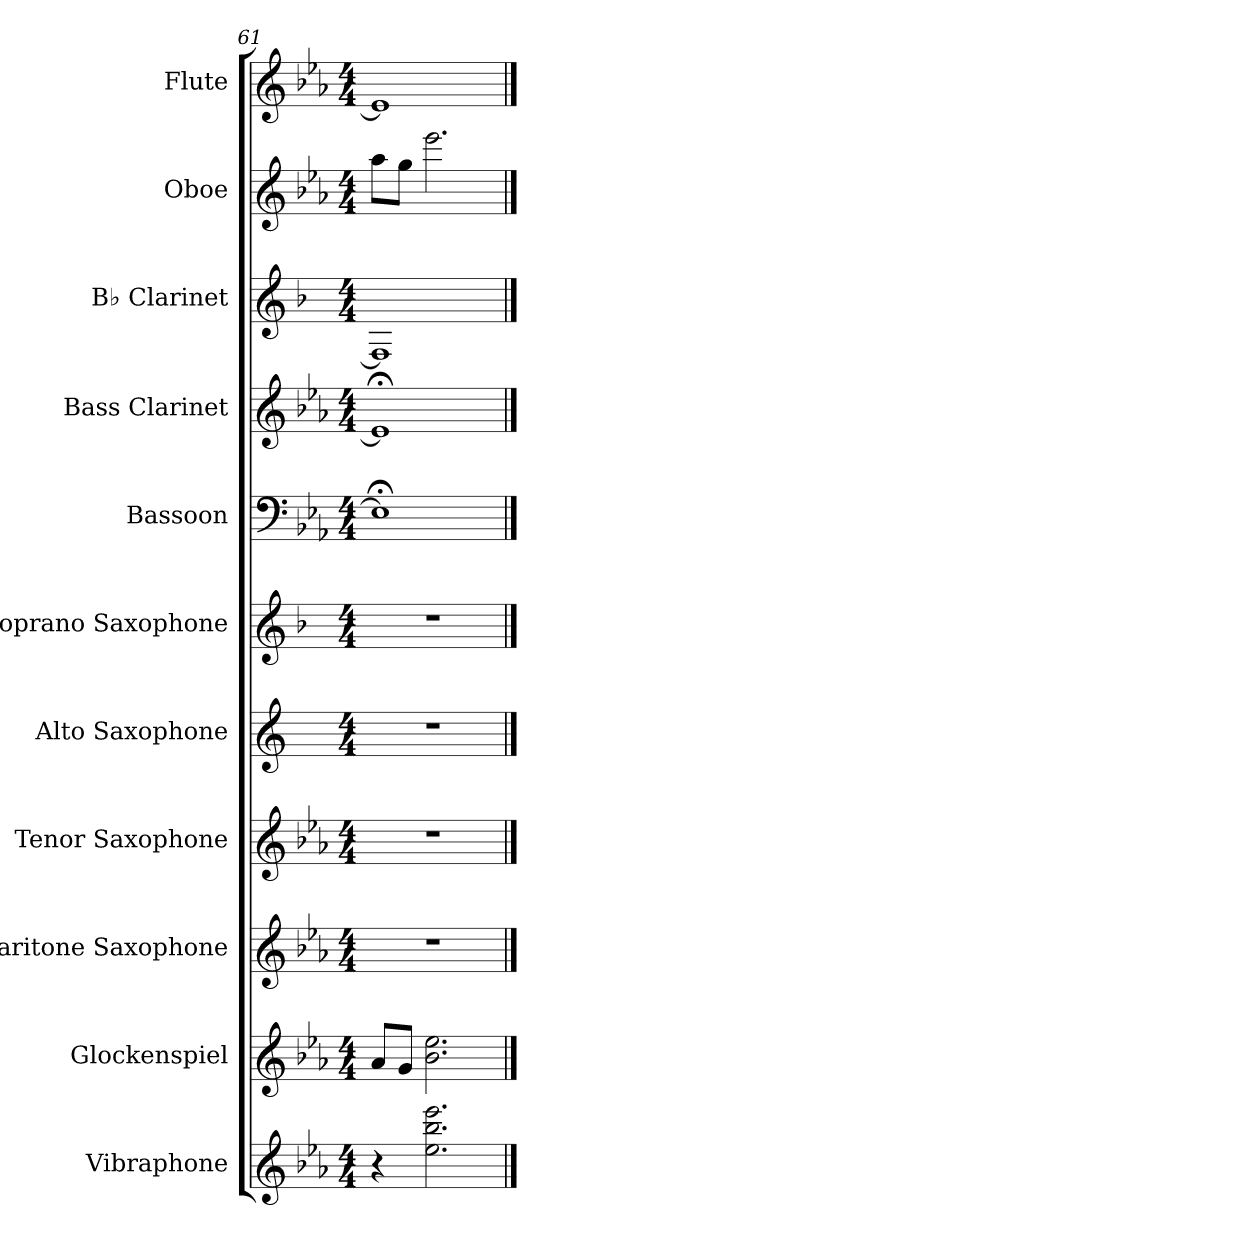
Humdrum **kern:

**kern	**kern	**kern	**kern	**kern	**kern	**kern	**kern	**kern	**kern	**kern
*part11	*part10	*part9	*part8	*part7	*part6	*part5	*part4	*part3	*part2	*part1
*staff11	*staff10	*staff9	*staff8	*staff7	*staff6	*staff5	*staff4	*staff3	*staff2	*staff1
*I"Vibraphone	*I"Glockenspiel	*I"Baritone Saxophone	*I"Tenor Saxophone	*I"Alto Saxophone	*I"Soprano Saxophone	*I"Bassoon	*I"Bass Clarinet	*I"B♭ Clarinet	*I"Oboe	*I"Flute
*I'Vib.	*I'Glk.	*I'Bar. Sax.	*I'T. Sax.	*I'A. Sax.	*I'S. Sax.	*I'Bsn.	*I'B. Cl.	*I'B♭ Cl.	*I'Ob.	*I'Fl.
!!LO:PB:g=z
*clefG2	*clefG2	*clefG2	*clefG2	*clefG2	*clefG2	*clefF4	*clefG2	*clefG2	*clefG2	*clefG2
*	*ITrd-14c-24	*ITrd12c21	*ITrd8c14	*ITrd5c9	*ITrd1c2	*	*ITrd8c14	*ITrd1c2	*	*
*k[b-e-a-]	*k[b-e-a-]	*k[b-e-a-]	*k[b-e-a-]	*k[b-e-a-]	*k[b-e-a-]	*k[b-e-a-]	*k[b-e-a-]	*k[b-e-a-]	*k[b-e-a-]	*k[b-e-a-]
*M4/4	*M4/4	*M4/4	*M4/4	*M4/4	*M4/4	*M4/4	*M4/4	*M4/4	*M4/4	*M4/4
*MM68	*MM68	*MM68	*MM68	*MM68	*MM68	*MM68	*MM68	*MM68	*MM68	*MM68
=61	=61	=61	=61	=61	=61	=61	=61	=61	=61	=61
4r	8aaa-/L	1r	1r	1r	1r	1E-;<]	1E-;<]	1E-]	8aa-\L	1e-]
.	8ggg/J	.	.	.	.	.	.	.	8gg\J	.
2.ee-\ 2.bb-\ 2.eee-\	2.bbb-\ 2.eeee-\	.	.	.	.	.	.	.	2.eee-\	.
==	==	==	==	==	==	==	==	==	==	==
*-	*-	*-	*-	*-	*-	*-	*-	*-	*-	*-
